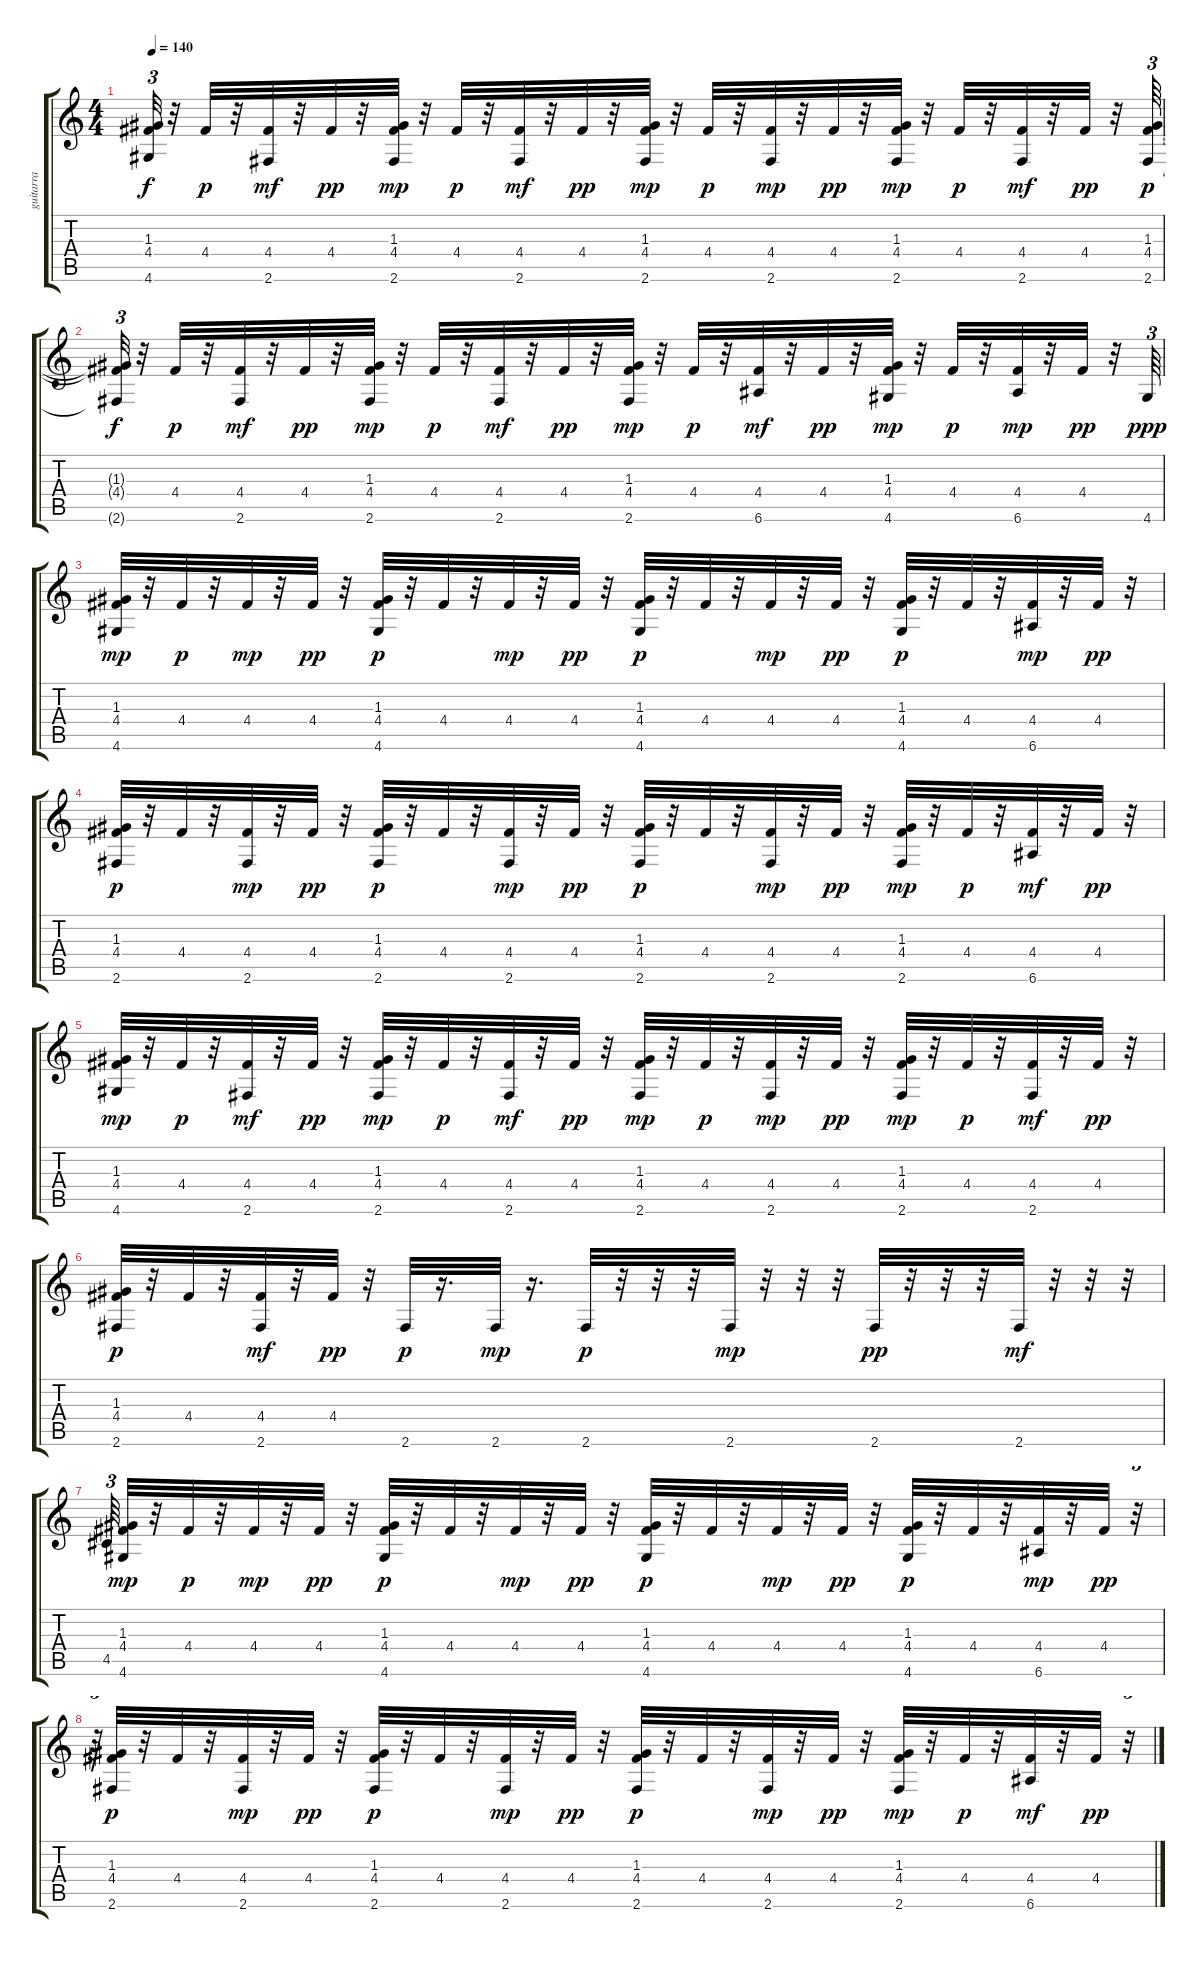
\track ("guitarra" "guitarra") {instrument acousticguitarsteel}
\staff {score tabs}
\tuning (E4 B3 G3 D3 A2 E2) {hide}
\ts (4 4)
\tempo 140
\clef g2
\ks c
(1.3{t} 4.4{t} 4.6{t}).32{tu (3 2) dy f} r.32 4.4.32{dy p} r.32 (4.4 2.6).32{dy mf} r.32 4.4.32{dy pp} r.32 (1.3 4.4 2.6).32{dy mp} r.32 4.4.32{dy p} r.32 (4.4 2.6).32{dy mf} r.32 4.4.32{dy pp} r.32 (1.3 4.4 2.6).32{dy mp} r.32 4.4.32{dy p} r.32 (4.4 2.6).32{dy mp} r.32 4.4.32{dy pp} r.32 (1.3 4.4 2.6).32{dy mp} r.32 4.4.32{dy p} r.32 (4.4 2.6).32{dy mf} r.32 4.4.32{dy pp} r.32 (1.3 4.4 2.6).64{tu (3 2) dy p} |
(1.3{t} 4.4{t} 2.6{t}).32{tu (3 2) dy f} r.32 4.4.32{dy p} r.32 (4.4 2.6).32{dy mf} r.32 4.4.32{dy pp} r.32 (1.3 4.4 2.6).32{dy mp} r.32 4.4.32{dy p} r.32 (4.4 2.6).32{dy mf} r.32 4.4.32{dy pp} r.32 (1.3 4.4 2.6).32{dy mp} r.32 4.4.32{dy p} r.32 (4.4 6.6).32{dy mf} r.32 4.4.32{dy pp} r.32 (1.3 4.4 4.6).32{dy mp} r.32 4.4.32{dy p} r.32 (4.4 6.6).32{dy mp} r.32 4.4.32{dy pp} r.32 4.6.64{tu (3 2) dy ppp} |
(1.3 4.4 4.6).32{dy mp} r.32 4.4.32{dy p} r.32 4.4.32{dy mp} r.32 4.4.32{dy pp} r.32 (1.3 4.4 4.6).32{dy p} r.32 4.4.32 r.32 4.4.32{dy mp} r.32 4.4.32{dy pp} r.32 (1.3 4.4 4.6).32{dy p} r.32 4.4.32 r.32 4.4.32{dy mp} r.32 4.4.32{dy pp} r.32 (1.3 4.4 4.6).32{dy p} r.32 4.4.32 r.32 (4.4 6.6).32{dy mp} r.32 4.4.32{dy pp} r.32 |
(1.3 4.4 2.6).32{dy p} r.32 4.4.32 r.32 (4.4 2.6).32{dy mp} r.32 4.4.32{dy pp} r.32 (1.3 4.4 2.6).32{dy p} r.32 4.4.32 r.32 (4.4 2.6).32{dy mp} r.32 4.4.32{dy pp} r.32 (1.3 4.4 2.6).32{dy p} r.32 4.4.32 r.32 (4.4 2.6).32{dy mp} r.32 4.4.32{dy pp} r.32 (1.3 4.4 2.6).32{dy mp} r.32 4.4.32{dy p} r.32 (4.4 6.6).32{dy mf} r.32 4.4.32{dy pp} r.32 |
(1.3 4.4 4.6).32{dy mp} r.32 4.4.32{dy p} r.32 (4.4 2.6).32{dy mf} r.32 4.4.32{dy pp} r.32 (1.3 4.4 2.6).32{dy mp} r.32 4.4.32{dy p} r.32 (4.4 2.6).32{dy mf} r.32 4.4.32{dy pp} r.32 (1.3 4.4 2.6).32{dy mp} r.32 4.4.32{dy p} r.32 (4.4 2.6).32{dy mp} r.32 4.4.32{dy pp} r.32 (1.3 4.4 2.6).32{dy mp} r.32 4.4.32{dy p} r.32 (4.4 2.6).32{dy mf} r.32 4.4.32{dy pp} r.32 |
(1.3 4.4 2.6).32{dy p} r.32 4.4.32 r.32 (4.4 2.6).32{dy mf} r.32 4.4.32{dy pp} r.32 2.6.32{dy p} r.16{d} 2.6.32{dy mp} r.16{d} 2.6.32{dy p} r.32 r.32 r.32 2.6.32{dy mp} r.32 r.32 r.32 2.6.32{dy pp} r.32 r.32 r.32 2.6.32{dy mf} r.32 r.32 r.32 |
4.5.64{tu (3 2)} (1.3 4.4 4.6).32{dy mp} r.32 4.4.32{dy p} r.32 4.4.32{dy mp} r.32 4.4.32{dy pp} r.32 (1.3 4.4 4.6).32{dy p} r.32 4.4.32 r.32 4.4.32{dy mp} r.32 4.4.32{dy pp} r.32 (1.3 4.4 4.6).32{dy p} r.32 4.4.32 r.32 4.4.32{dy mp} r.32 4.4.32{dy pp} r.32 (1.3 4.4 4.6).32{dy p} r.32 4.4.32 r.32 (4.4 6.6).32{dy mp} r.32 4.4.32{dy pp} r.32{tu (3 2)} |
r.64{tu (3 2)} (1.3 4.4 2.6).32{dy p} r.32 4.4.32 r.32 (4.4 2.6).32{dy mp} r.32 4.4.32{dy pp} r.32 (1.3 4.4 2.6).32{dy p} r.32 4.4.32 r.32 (4.4 2.6).32{dy mp} r.32 4.4.32{dy pp} r.32 (1.3 4.4 2.6).32{dy p} r.32 4.4.32 r.32 (4.4 2.6).32{dy mp} r.32 4.4.32{dy pp} r.32 (1.3 4.4 2.6).32{dy mp} r.32 4.4.32{dy p} r.32 (4.4 6.6).32{dy mf} r.32 4.4.32{dy pp} r.32{tu (3 2)}
